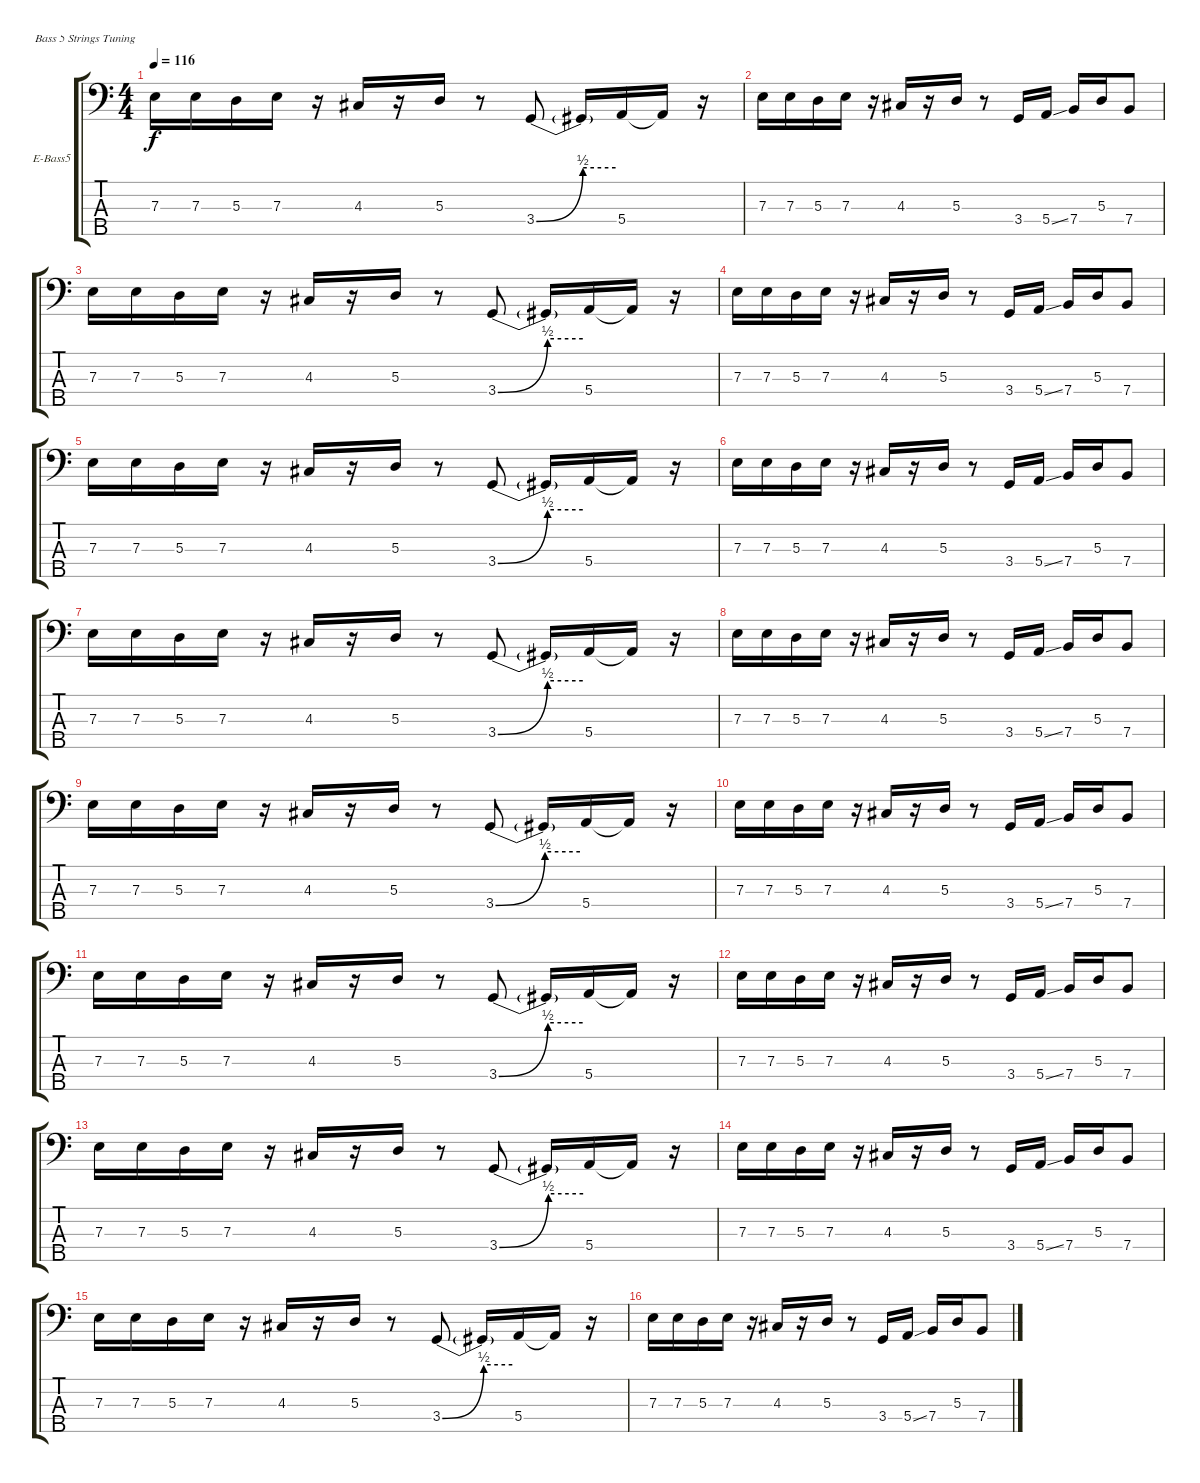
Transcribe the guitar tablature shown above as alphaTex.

\bracketExtendMode groupsimilarinstruments
\firstSystemTrackNameOrientation horizontal
\otherSystemsTrackNameOrientation horizontal
\track ("Bass" "E-Bass5") {instrument electricbassfinger}
\staff {score tabs}
\tuning (G2 D2 A1 E1 B0)
\ts (4 4)
\tempo 116
\clef f4
\ks c
7.3.16{dy f} 7.3.16 5.3.16 7.3.16 r.16 4.3.16 r.16 5.3.16 r.8 3.4{be (bend 0 0 60 2)}.8 3.4{be (hold 0 2 60 2) t}.16 5.4.16 5.4{t}.16 r.16 |
7.3.16 7.3.16 5.3.16 7.3.16 r.16 4.3.16 r.16 5.3.16 r.8 3.4.16 5.4{ss}.16 7.4.16 5.3.16 7.4.8 |
7.3.16 7.3.16 5.3.16 7.3.16 r.16 4.3.16 r.16 5.3.16 r.8 3.4{be (bend 0 0 60 2)}.8 3.4{be (hold 0 2 60 2) t}.16 5.4.16 5.4{t}.16 r.16 |
7.3.16 7.3.16 5.3.16 7.3.16 r.16 4.3.16 r.16 5.3.16 r.8 3.4.16 5.4{ss}.16 7.4.16 5.3.16 7.4.8 |
7.3.16 7.3.16 5.3.16 7.3.16 r.16 4.3.16 r.16 5.3.16 r.8 3.4{be (bend 0 0 60 2)}.8 3.4{be (hold 0 2 60 2) t}.16 5.4.16 5.4{t}.16 r.16 |
7.3.16 7.3.16 5.3.16 7.3.16 r.16 4.3.16 r.16 5.3.16 r.8 3.4.16 5.4{ss}.16 7.4.16 5.3.16 7.4.8 |
7.3.16 7.3.16 5.3.16 7.3.16 r.16 4.3.16 r.16 5.3.16 r.8 3.4{be (bend 0 0 60 2)}.8 3.4{be (hold 0 2 60 2) t}.16 5.4.16 5.4{t}.16 r.16 |
7.3.16 7.3.16 5.3.16 7.3.16 r.16 4.3.16 r.16 5.3.16 r.8 3.4.16 5.4{ss}.16 7.4.16 5.3.16 7.4.8 |
7.3.16 7.3.16 5.3.16 7.3.16 r.16 4.3.16 r.16 5.3.16 r.8 3.4{be (bend 0 0 60 2)}.8 3.4{be (hold 0 2 60 2) t}.16 5.4.16 5.4{t}.16 r.16 |
7.3.16 7.3.16 5.3.16 7.3.16 r.16 4.3.16 r.16 5.3.16 r.8 3.4.16 5.4{ss}.16 7.4.16 5.3.16 7.4.8 |
7.3.16 7.3.16 5.3.16 7.3.16 r.16 4.3.16 r.16 5.3.16 r.8 3.4{be (bend 0 0 60 2)}.8 3.4{be (hold 0 2 60 2) t}.16 5.4.16 5.4{t}.16 r.16 |
7.3.16 7.3.16 5.3.16 7.3.16 r.16 4.3.16 r.16 5.3.16 r.8 3.4.16 5.4{ss}.16 7.4.16 5.3.16 7.4.8 |
7.3.16 7.3.16 5.3.16 7.3.16 r.16 4.3.16 r.16 5.3.16 r.8 3.4{be (bend 0 0 60 2)}.8 3.4{be (hold 0 2 60 2) t}.16 5.4.16 5.4{t}.16 r.16 |
7.3.16 7.3.16 5.3.16 7.3.16 r.16 4.3.16 r.16 5.3.16 r.8 3.4.16 5.4{ss}.16 7.4.16 5.3.16 7.4.8 |
7.3.16 7.3.16 5.3.16 7.3.16 r.16 4.3.16 r.16 5.3.16 r.8 3.4{be (bend 0 0 60 2)}.8 3.4{be (hold 0 2 60 2) t}.16 5.4.16 5.4{t}.16 r.16 |
7.3.16 7.3.16 5.3.16 7.3.16 r.16 4.3.16 r.16 5.3.16 r.8 3.4.16 5.4{ss}.16 7.4.16 5.3.16 7.4.8
